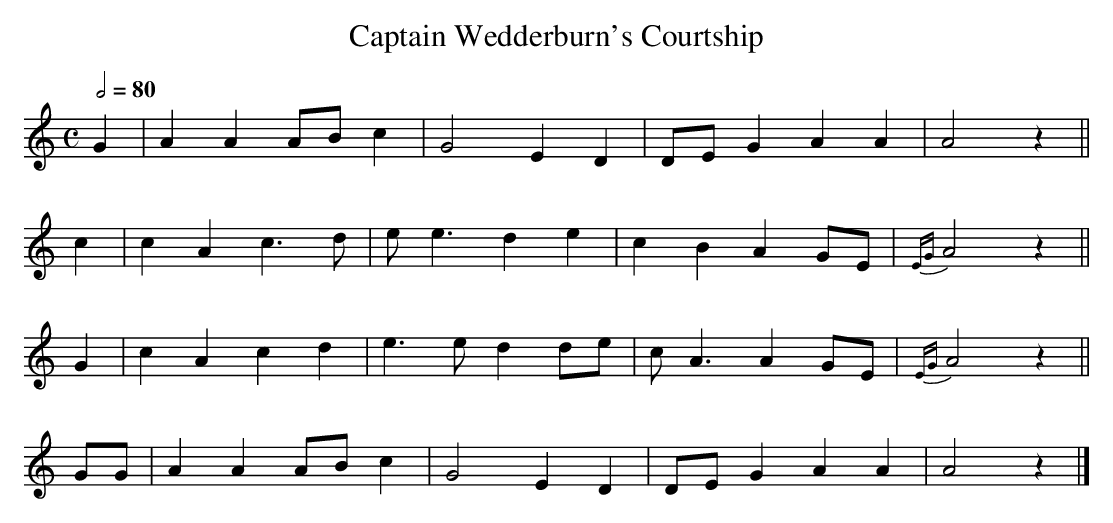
X:1
T:Captain Wedderburn's Courtship
M:C
L:1/4
Q:1/2=80
K:Amin
G   |AA A/B/c|G2  ED   |D/E/G AA   |    A2z||
c   |cA c>d  |e<e de   |cB    AG/E/|{EG}A2z||
G   |cA c   d|e>e dd/e/|c<A   AG/E/|{EG}A2z||
G/G/|AA A/B/c|G2  ED   |D/E/  GAA  |    A2z|]
